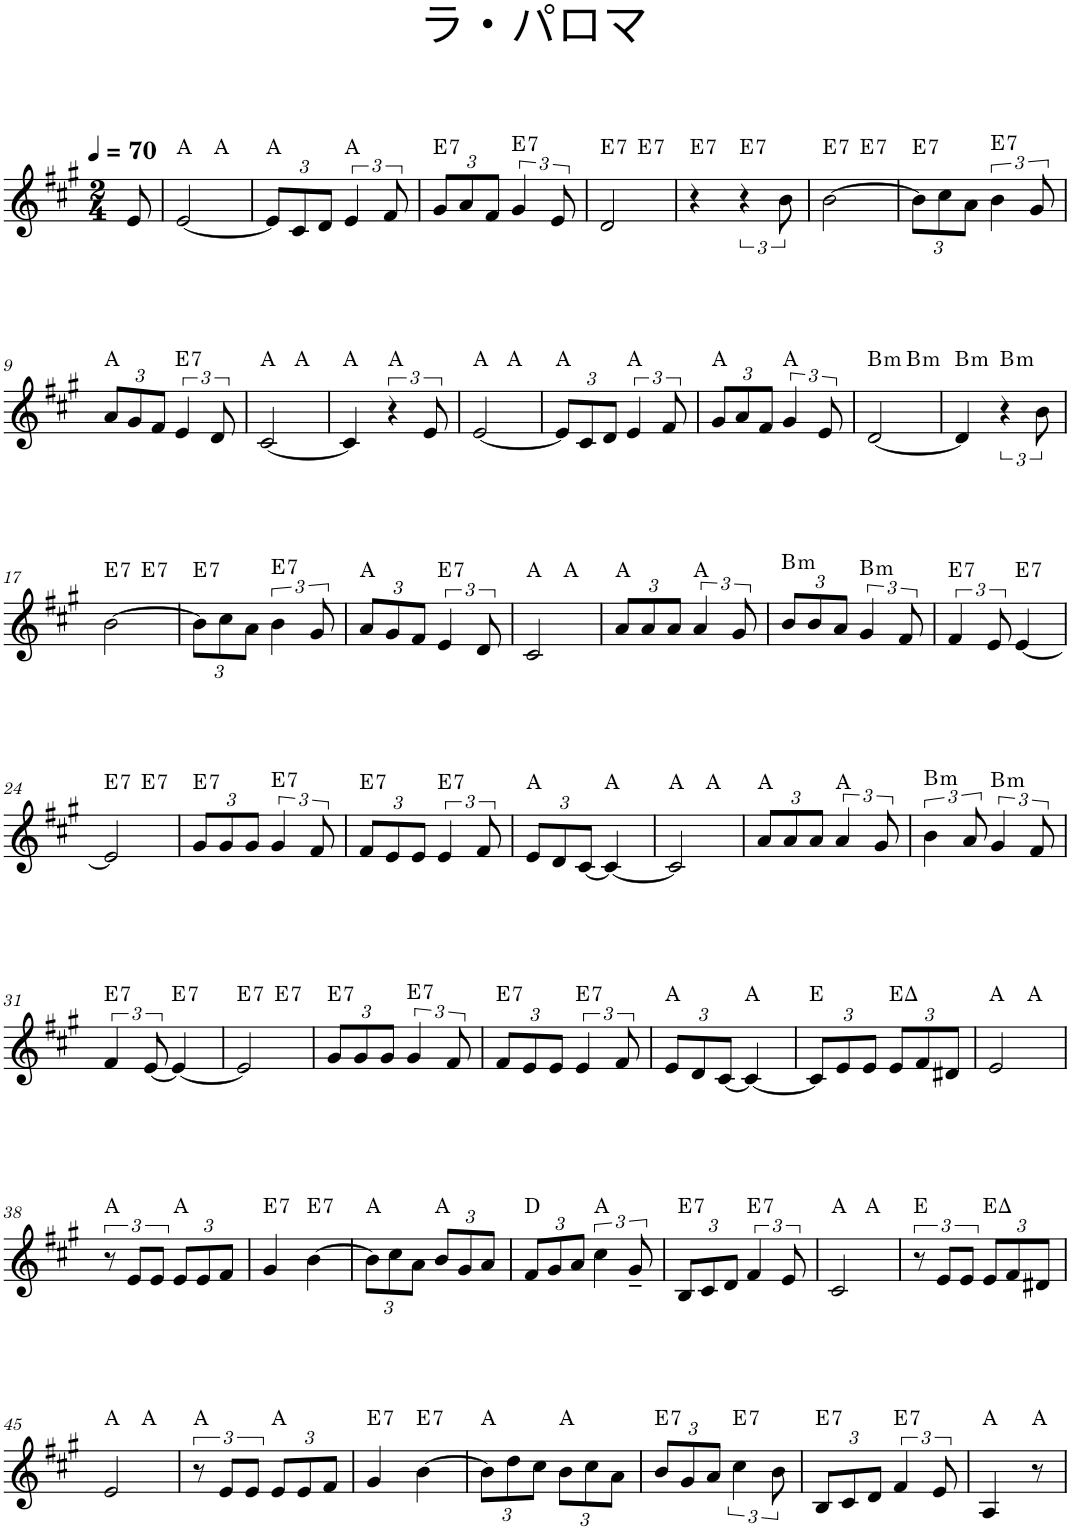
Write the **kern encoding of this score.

**kern	**harte
*part1	*part1
*staff1	*
*I"Piano	*
*I'Pno.	*
*clefG2	*
*k[f#c#g#]	*
*A:	*
*M2/4	*
*MM70	*
=1	=1
8e/	.
=2	=2
*^	*
[2e/	4ryy	A:maj
.	4ryy	A:maj
*v	*v	*
=3	=3
*Xbrackettup	*
12e/L]	A:maj
12c#/	.
12d/J	.
*brackettup	*
6e/	A:maj
12f#/	.
=4	=4
*Xbrackettup	*
!	!LO:H:kt=7
12g#/L	E:7
12a/	.
12f#/J	.
*brackettup	*
!	!LO:H:kt=7
6g#/	E:7
12e/	.
=5	=5
!	!LO:H:kt=7
*^	*
2d/	4ryy	E:7
!	!	!LO:H:kt=7
.	4ryy	E:7
=6	=6	=6
!	!	!LO:H:kt=7
*v	*v	*
4r	E:7
!	!LO:H:kt=7
6r	E:7
12b\	.
=7	=7
!	!LO:H:kt=7
*^	*
[2b\	4ryy	E:7
!	!	!LO:H:kt=7
.	4ryy	E:7
*v	*v	*
=8	=8
*Xbrackettup	*
*^	*
!	!	!LO:H:kt=7
*v	*v	*
12b\L]	E:7
12cc#\	.
12a\J	.
*brackettup	*
!	!LO:H:kt=7
6b\	E:7
12g#/	.
!!LO:LB:g=z
=9	=9
*Xbrackettup	*
12a/L	A:maj
12g#/	.
12f#/J	.
*brackettup	*
!	!LO:H:kt=7
6e/	E:7
12d/	.
=10	=10
*^	*
[2c#/	4ryy	A:maj
.	4ryy	A:maj
*v	*v	*
=11	=11
4c#/]	A:maj
6r	A:maj
12e/	.
=12	=12
*^	*
[2e/	4ryy	A:maj
.	4ryy	A:maj
*v	*v	*
=13	=13
*Xbrackettup	*
12e/L]	A:maj
12c#/	.
12d/J	.
*brackettup	*
6e/	A:maj
12f#/	.
=14	=14
*Xbrackettup	*
12g#/L	A:maj
12a/	.
12f#/J	.
*brackettup	*
6g#/	A:maj
12e/	.
=15	=15
!	!LO:H:kt=m
*^	*
[2d/	4ryy	B:min
!	!	!LO:H:kt=m
.	4ryy	B:min
=16	=16	=16
!	!	!LO:H:kt=m
*v	*v	*
4d/]	B:min
!	!LO:H:kt=m
6r	B:min
12b\	.
!!LO:LB:g=z
=17	=17
!	!LO:H:kt=7
*^	*
[2b\	4ryy	E:7
!	!	!LO:H:kt=7
.	4ryy	E:7
*v	*v	*
=18	=18
*Xbrackettup	*
*^	*
!	!	!LO:H:kt=7
*v	*v	*
12b\L]	E:7
12cc#\	.
12a\J	.
*brackettup	*
!	!LO:H:kt=7
6b\	E:7
12g#/	.
=19	=19
*Xbrackettup	*
12a/L	A:maj
12g#/	.
12f#/J	.
*brackettup	*
!	!LO:H:kt=7
6e/	E:7
12d/	.
=20	=20
*^	*
2c#/	4ryy	A:maj
.	4ryy	A:maj
*v	*v	*
=21	=21
*Xbrackettup	*
12a/L	A:maj
12a/	.
12a/J	.
*brackettup	*
6a/	A:maj
12g#/	.
=22	=22
*Xbrackettup	*
!	!LO:H:kt=m
12b/L	B:min
12b/	.
12a/J	.
*brackettup	*
!	!LO:H:kt=m
6g#/	B:min
12f#/	.
=23	=23
!	!LO:H:kt=7
6f#/	E:7
12e/	.
!	!LO:H:kt=7
[4e/	E:7
!!LO:LB:g=z
=24	=24
!	!LO:H:kt=7
*^	*
2e/]	4ryy	E:7
!	!	!LO:H:kt=7
.	4ryy	E:7
*v	*v	*
=25	=25
*Xbrackettup	*
*^	*
!	!	!LO:H:kt=7
*v	*v	*
12g#/L	E:7
12g#/	.
12g#/J	.
*brackettup	*
!	!LO:H:kt=7
6g#/	E:7
12f#/	.
=26	=26
*Xbrackettup	*
!	!LO:H:kt=7
12f#/L	E:7
12e/	.
12e/J	.
*brackettup	*
!	!LO:H:kt=7
6e/	E:7
12f#/	.
=27	=27
*Xbrackettup	*
12e/L	A:maj
12d/	.
[12c#/J	.
4c#/_	A:maj
=28	=28
*^	*
2c#/]	4ryy	A:maj
.	4ryy	A:maj
*v	*v	*
=29	=29
12a/L	A:maj
12a/	.
12a/J	.
*brackettup	*
6a/	A:maj
12g#/	.
=30	=30
!	!LO:H:kt=m
6b\	B:min
12a/	.
!	!LO:H:kt=m
6g#/	B:min
12f#/	.
!!LO:LB:g=z
=31	=31
!	!LO:H:kt=7
6f#/	E:7
[12e/	.
!	!LO:H:kt=7
4e/_	E:7
=32	=32
!	!LO:H:kt=7
*^	*
2e/]	4ryy	E:7
!	!	!LO:H:kt=7
.	4ryy	E:7
*v	*v	*
=33	=33
*Xbrackettup	*
*^	*
!	!	!LO:H:kt=7
*v	*v	*
12g#/L	E:7
12g#/	.
12g#/J	.
*brackettup	*
!	!LO:H:kt=7
6g#/	E:7
12f#/	.
=34	=34
*Xbrackettup	*
!	!LO:H:kt=7
12f#/L	E:7
12e/	.
12e/J	.
*brackettup	*
!	!LO:H:kt=7
6e/	E:7
12f#/	.
=35	=35
*Xbrackettup	*
12e/L	A:maj
12d/	.
[12c#/J	.
4c#/_	A:maj
=36	=36
12c#/L]	E:maj
12e/	.
12e/J	.
!	!LO:H:kt=Δ
12e/L	.
12f#/	.
12d#X/J	.
=37	=37
*^	*
2e/	4ryy	A:maj
.	4ryy	A:maj
*v	*v	*
!!LO:LB:g=z
=38	=38
*brackettup	*
12r	A:maj
12e/L	.
12e/J	.
*Xbrackettup	*
12e/L	A:maj
12e/	.
12f#/J	.
=39	=39
!	!LO:H:kt=7
4g#/	E:7
!	!LO:H:kt=7
[4b\	E:7
=40	=40
12b\L]	A:maj
12cc#\	.
12a\J	.
12b/L	A:maj
12g#/	.
12a/J	.
=41	=41
12f#/L	D:maj
12g#/	.
12a/J	.
*brackettup	*
6cc#\	A:maj
12g#~/	.
=42	=42
*Xbrackettup	*
!	!LO:H:kt=7
12B/L	E:7
12c#/	.
12d/J	.
*brackettup	*
!	!LO:H:kt=7
6f#/	E:7
12e/	.
=43	=43
*^	*
2c#/	4ryy	A:maj
.	4ryy	A:maj
*v	*v	*
=44	=44
12r	E:maj
12e/L	.
12e/J	.
*Xbrackettup	*
!	!LO:H:kt=Δ
12e/L	.
12f#/	.
12d#X/J	.
!!LO:LB:g=z
=45	=45
*^	*
2e/	4ryy	A:maj
.	4ryy	A:maj
*v	*v	*
=46	=46
*brackettup	*
12r	A:maj
12e/L	.
12e/J	.
*Xbrackettup	*
12e/L	A:maj
12e/	.
12f#/J	.
=47	=47
!	!LO:H:kt=7
4g#/	E:7
!	!LO:H:kt=7
[4b\	E:7
=48	=48
12b\L]	A:maj
12dd\	.
12cc#\J	.
12b\L	A:maj
12cc#\	.
12a\J	.
=49	=49
!	!LO:H:kt=7
12b/L	E:7
12g#/	.
12a/J	.
*brackettup	*
!	!LO:H:kt=7
6cc#\	E:7
12b\	.
=50	=50
*Xbrackettup	*
!	!LO:H:kt=7
12B/L	E:7
12c#/	.
12d/J	.
*brackettup	*
!	!LO:H:kt=7
6f#/	E:7
12e/	.
=51	=51
4A/	A:maj
8r	A:maj
=	=
*-	*-
